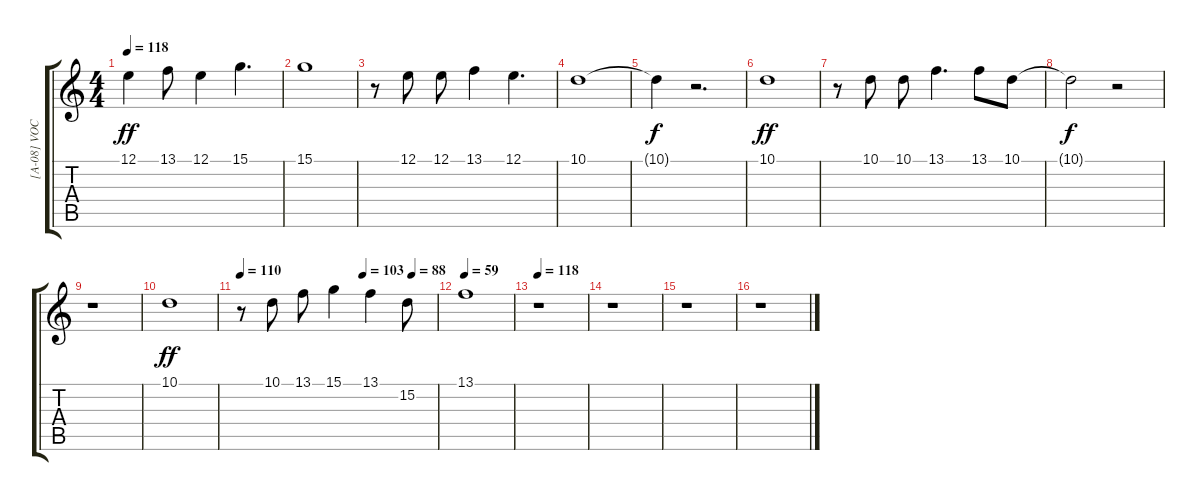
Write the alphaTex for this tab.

\track ("[A-08] VOCAL" "[A-08] VOC") {instrument altosax}
\staff {score tabs}
\tuning (E4 B3 G3 D3 A2 E2) {hide}
\ts (4 4)
\tempo 118
\clef g2
\ks c
12.1.4{dy ff} 13.1.8 12.1.4 15.1.4{d} |
15.1.1 |
r.8 12.1.8 12.1.8 13.1.4 12.1.4{d} |
10.1.1 |
10.1{t}.4{dy f} r.2{d} |
10.1.1{dy ff} |
r.8 10.1.8 10.1.8 13.1.4{d} 13.1.8 10.1.8 |
10.1{t}.2{dy f} r.2 |
r.1 |
10.1.1{dy ff} |
\tempo 110
\tempo (103 0.625)
\tempo (88 0.875)
r.8 10.1.8 13.1.8 15.1.4 13.1.4 15.2.8 |
\tempo 59
13.1.1 |
\tempo 118
r.1 |
r.1 |
r.1 |
r.1
